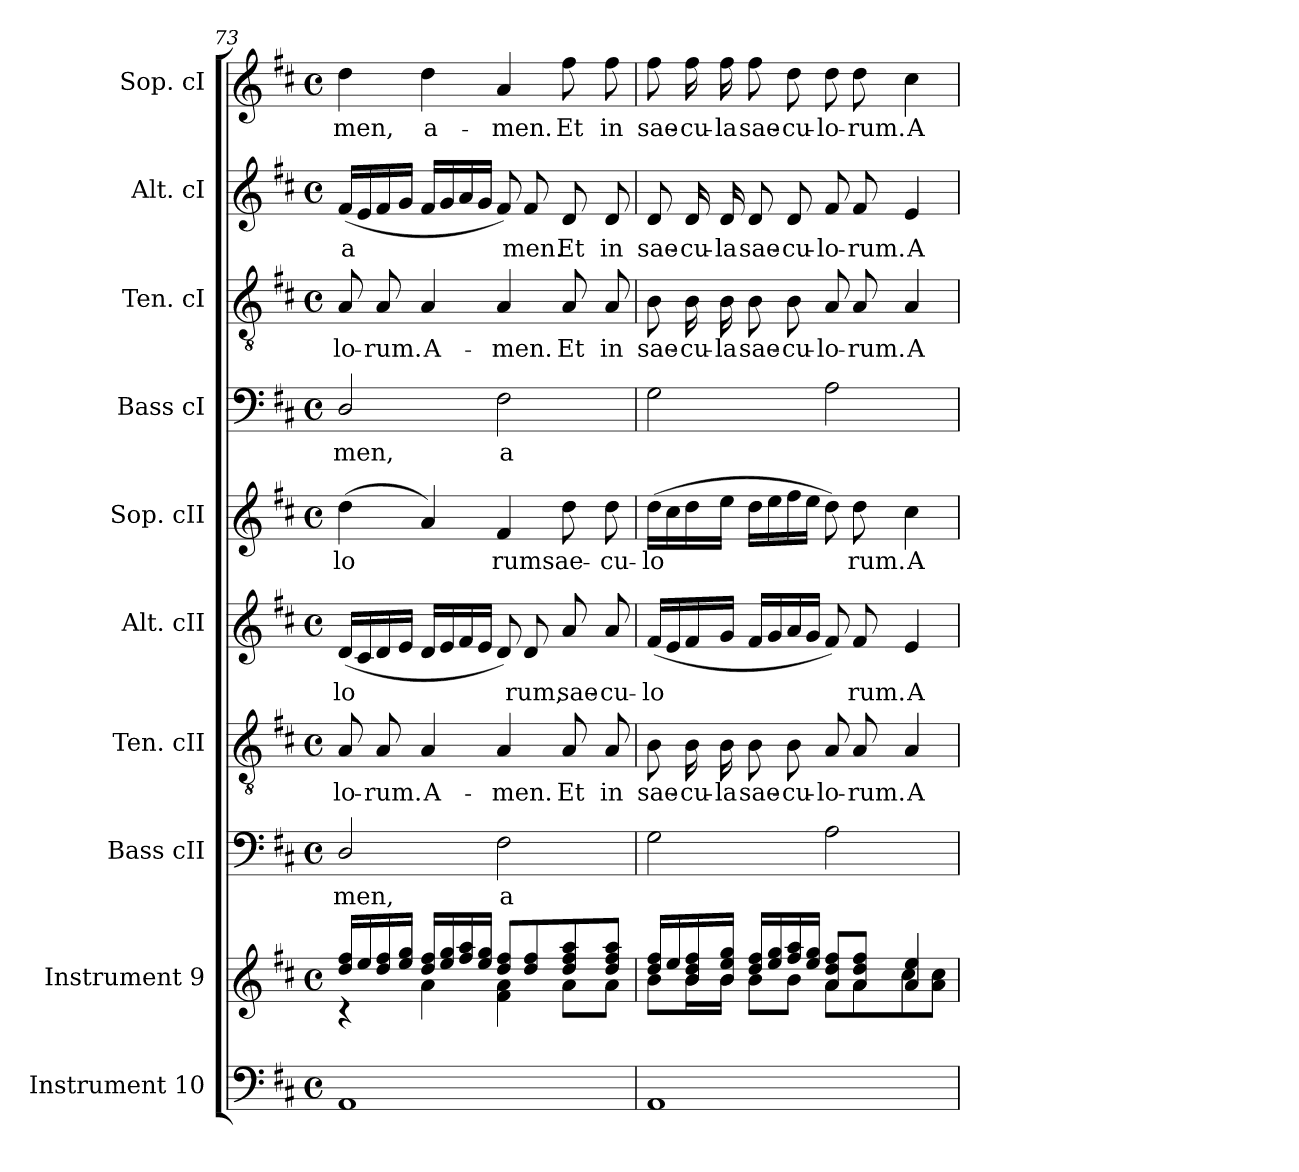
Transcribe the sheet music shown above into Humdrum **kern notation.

**kern	**kern	**kern	**text	**kern	**text	**kern	**text	**kern	**text	**kern	**text	**kern	**text	**kern	**text	**kern	**text
*part10	*part9	*part8	*part8	*part7	*part7	*part6	*part6	*part5	*part5	*part4	*part4	*part3	*part3	*part2	*part2	*part1	*part1
*staff10	*staff9	*staff8	*staff8	*staff7	*staff7	*staff6	*staff6	*staff5	*staff5	*staff4	*staff4	*staff3	*staff3	*staff2	*staff2	*staff1	*staff1
*I"Instrument 10	*I"Instrument 9	*I"Bass cII	*	*I"Ten. cII	*	*I"Alt. cII	*	*I"Sop. cII	*	*I"Bass cI	*	*I"Ten. cI	*	*I"Alt. cI	*	*I"Sop. cI	*
*	*	*I'Bass cII	*	*I'Ten. cII	*	*I'Alt. cII	*	*I'Sop. cII	*	*I'Bass cI	*	*I'Ten. cI	*	*I'Alt. cI	*	*I'Sop. cI	*
*clefF4	*clefG2	*clefF4	*	*clefGv2	*	*clefG2	*	*clefG2	*	*clefF4	*	*clefGv2	*	*clefG2	*	*clefG2	*
*k[f#c#]	*k[f#c#]	*k[f#c#]	*	*k[f#c#]	*	*k[f#c#]	*	*k[f#c#]	*	*k[f#c#]	*	*k[f#c#]	*	*k[f#c#]	*	*k[f#c#]	*
*D:	*D:	*D:	*	*D:	*	*D:	*	*D:	*	*D:	*	*D:	*	*D:	*	*D:	*
*M4/4	*M4/4	*M4/4	*	*M4/4	*	*M4/4	*	*M4/4	*	*M4/4	*	*M4/4	*	*M4/4	*	*M4/4	*
*met(c)	*met(c)	*met(c)	*	*met(c)	*	*met(c)	*	*met(c)	*	*met(c)	*	*met(c)	*	*met(c)	*	*met(c)	*
=73	=73	=73	=73	=73	=73	=73	=73	=73	=73	=73	=73	=73	=73	=73	=73	=73	=73
*	*^	*	*	*	*	*	*	*	*	*	*	*	*	*	*	*	*
!	!	!	!	!LO:LY:b:rj	!	!LO:LY:b:cj	!	!LO:LY:b:cj	!	!LO:LY:b:cj	!	!LO:LY:b:rj	!	!LO:LY:b:cj	!	!LO:LY:b:cj	!	!LO:LY:b:rj
1AA	16ff#/ 16dd/L	4rc	2D/	-men,	8A/	-lo-	(<16d/L	-lo-	(>4dd\	-lo-	2D/	-men,	8A/	-lo-	(<16f#/L	a-	4dd\	-men,
!	!	!	!	!	!	!	!	!LO:LY:b:cj	!	!	!	!	!	!	!	!LO:LY:b:cj	!	!
.	16ee/	.	.	.	.	.	16c#/	--	.	.	.	.	.	.	16e/	--	.	.
!	!	!	!	!	!	!LO:LY:b:cj	!	!LO:LY:b:cj	!	!	!	!	!	!LO:LY:b:cj	!	!LO:LY:b:cj	!	!
.	16ff#/ 16dd/	.	.	.	8A/	-rum.	16d/	--	.	.	.	.	8A/	-rum.	16f#/	--	.	.
!	!	!	!	!	!	!	!	!LO:LY:b:cj	!	!	!	!	!	!	!	!LO:LY:b:cj	!	!
.	16gg/ 16ee/J	.	.	.	.	.	16e/J	--	.	.	.	.	.	.	16g/J	--	.	.
!	!	!	!	!	!	!LO:LY:b:cj	!	!LO:LY:b:cj	!	!LO:LY:b:cj	!	!	!	!LO:LY:b:cj	!	!LO:LY:b:cj	!	!LO:LY:b:rj
.	16ff#/ 16dd/L	4a\	.	.	4A/	A-	16d/L	--	4a/)	--	.	.	4A/	A-	16f#/L	--	4dd\	a-
!	!	!	!	!	!	!	!	!LO:LY:b:cj	!	!	!	!	!	!	!	!LO:LY:b:cj	!	!
.	16gg/ 16ee/	.	.	.	.	.	16e/	--	.	.	.	.	.	.	16g/	--	.	.
!	!	!	!	!	!	!	!	!LO:LY:b:cj	!	!	!	!	!	!	!	!LO:LY:b:cj	!	!
.	16aa/ 16ff#/	.	.	.	.	.	16f#/	--	.	.	.	.	.	.	16a/	--	.	.
!	!	!	!	!	!	!	!	!LO:LY:b:cj	!	!	!	!	!	!	!	!LO:LY:b:cj	!	!
.	16gg/ 16ee/J	.	.	.	.	.	16e/J	--	.	.	.	.	.	.	16g/J	--	.	.
!	!	!	!	!LO:LY:b:rj	!	!LO:LY:b:cj	!	!LO:LY:b:cj	!	!LO:LY:b:cj	!	!LO:LY:b:rj	!	!LO:LY:b:cj	!	!LO:LY:b:cj	!	!LO:LY:b:rj
.	8ff#/ 8dd/L	4a\ 4f#\	2F#\	a	4A/	-men.	8d/)	--	4f#/	-rum	2F#\	a-	4A/	-men.	8f#/)	--	4a/	-men.
!	!	!	!	!	!	!	!	!LO:LY:b:cj	!	!	!	!	!	!	!	!LO:LY:b:cj	!	!
.	8ff#/ 8dd/	.	.	.	.	.	8d/	-rum,	.	.	.	.	.	.	8f#/	-men.	.	.
!	!	!	!	!	!	!LO:LY:b:cj	!	!LO:LY:b:cj	!	!LO:LY:b:cj	!	!	!	!LO:LY:b:cj	!	!LO:LY:b:cj	!	!LO:LY:b:rj
.	8aa/ 8ff#/ 8dd/	8a\L	.	.	8A/	Et	8a/	sae-	8dd\	sae-	.	.	8A/	Et	8d/	Et	8ff#\	Et
!	!	!	!	!	!	!LO:LY:b:cj	!	!LO:LY:b:cj	!	!LO:LY:b:cj	!	!	!	!LO:LY:b:cj	!	!LO:LY:b:cj	!	!LO:LY:b:rj
.	8aa/ 8ff#/ 8dd/J	8a\J	.	.	8A/	in	8a/	-cu-	8dd\	-cu-	.	.	8A/	in	8d/	in	8ff#\	in
!!LO:PB:g=z
=74	=74	=74	=74	=74	=74	=74	=74	=74	=74	=74	=74	=74	=74	=74	=74	=74	=74	=74
!	!	!	!	!LO:LY:b:rj	!	!LO:LY:b:cj	!	!LO:LY:b:cj	!	!LO:LY:b:cj	!	!LO:LY:b:rj	!	!LO:LY:b:cj	!	!LO:LY:b:cj	!	!LO:LY:b:rj
1AA	16ff#/ 16dd/L	8b\L	2G\	.	8B\	sae-	(<16f#/L	-lo-	(>16dd\L	-lo-	2G\	--	8B\	sae-	8d/	sae-	8ff#\	sae-
!	!	!	!	!	!	!	!	!LO:LY:b:cj	!	!LO:LY:b:cj	!	!	!	!	!	!	!	!
.	16ee/	.	.	.	.	.	16e/	--	16cc#\	--	.	.	.	.	.	.	.	.
!	!	!	!	!	!	!LO:LY:b:cj	!	!LO:LY:b:cj	!	!LO:LY:b:cj	!	!	!	!LO:LY:b:cj	!	!LO:LY:b:cj	!	!LO:LY:b:rj
.	16ff#/ 16dd/ 16b/	16b\	.	.	16B\	-cu-	16f#/	--	16dd\	--	.	.	16B\	-cu-	16d/	-cu-	16ff#\	-cu-
!	!	!	!	!	!	!LO:LY:b:cj	!	!LO:LY:b:cj	!	!LO:LY:b:cj	!	!	!	!LO:LY:b:cj	!	!LO:LY:b:cj	!	!LO:LY:b:rj
.	16gg/ 16ee/ 16b/J	16b\J	.	.	16B\	-la	16g/J	--	16ee\J	--	.	.	16B\	-la	16d/	-la	16ff#\	-la
!	!	!	!	!	!	!LO:LY:b:cj	!	!LO:LY:b:cj	!	!LO:LY:b:cj	!	!	!	!LO:LY:b:cj	!	!LO:LY:b:cj	!	!LO:LY:b:rj
.	16ff#/ 16dd/L	8b\L	.	.	8B\	sae-	16f#/L	--	16dd\L	--	.	.	8B\	sae-	8d/	sae-	8ff#\	sae-
!	!	!	!	!	!	!	!	!LO:LY:b:cj	!	!LO:LY:b:cj	!	!	!	!	!	!	!	!
.	16gg/ 16ee/	.	.	.	.	.	16g/	--	16ee\	--	.	.	.	.	.	.	.	.
!	!	!	!	!	!	!LO:LY:b:cj	!	!LO:LY:b:cj	!	!LO:LY:b:cj	!	!	!	!LO:LY:b:cj	!	!LO:LY:b:cj	!	!LO:LY:b:rj
.	16aa/ 16ff#/	8b\J	.	.	8B\	-cu-	16a/	--	16ff#\	--	.	.	8B\	-cu-	8d/	-cu-	8dd\	-cu-
!	!	!	!	!	!	!	!	!LO:LY:b:cj	!	!LO:LY:b:cj	!	!	!	!	!	!	!	!
.	16gg/ 16ee/J	.	.	.	.	.	16g/J	--	16ee\J	--	.	.	.	.	.	.	.	.
!	!	!	!	!LO:LY:b:rj	!	!LO:LY:b:cj	!	!LO:LY:b:cj	!	!LO:LY:b:cj	!	!LO:LY:b:rj	!	!LO:LY:b:cj	!	!LO:LY:b:cj	!	!LO:LY:b:rj
.	8ff#/ 8dd/ 8a/L	8a\L	2A\	.	8A/	-lo-	8f#/)	--	8dd\)	--	2A\	--	8A/	-lo-	8f#/	-lo-	8dd\	-lo-
!	!	!	!	!	!	!LO:LY:b:cj	!	!LO:LY:b:cj	!	!LO:LY:b:cj	!	!	!	!LO:LY:b:cj	!	!LO:LY:b:cj	!	!LO:LY:b:rj
.	8ff#/ 8dd/ 8a/J	8a\	.	.	8A/	-rum.	8f#/	-rum.	8dd\	-rum.	.	.	8A/	-rum.	8f#/	-rum.	8dd\	-rum.
!	!	!	!	!	!	!LO:LY:b:cj	!	!LO:LY:b:cj	!	!LO:LY:b:cj	!	!	!	!LO:LY:b:cj	!	!LO:LY:b:cj	!	!LO:LY:b:rj
.	4a/ 4ee/	8cc#\	.	.	4A/	A-	4e/	A-	4cc#\	A-	.	.	4A/	A-	4e/	A-	4cc#\	A-
.	.	8cc#\ 8a\J	.	.	.	.	.	.	.	.	.	.	.	.	.	.	.	.
*	*v	*v	*	*	*	*	*	*	*	*	*	*	*	*	*	*	*	*
=	=	=	=	=	=	=	=	=	=	=	=	=	=	=	=	=	=
*-	*-	*-	*-	*-	*-	*-	*-	*-	*-	*-	*-	*-	*-	*-	*-	*-	*-
